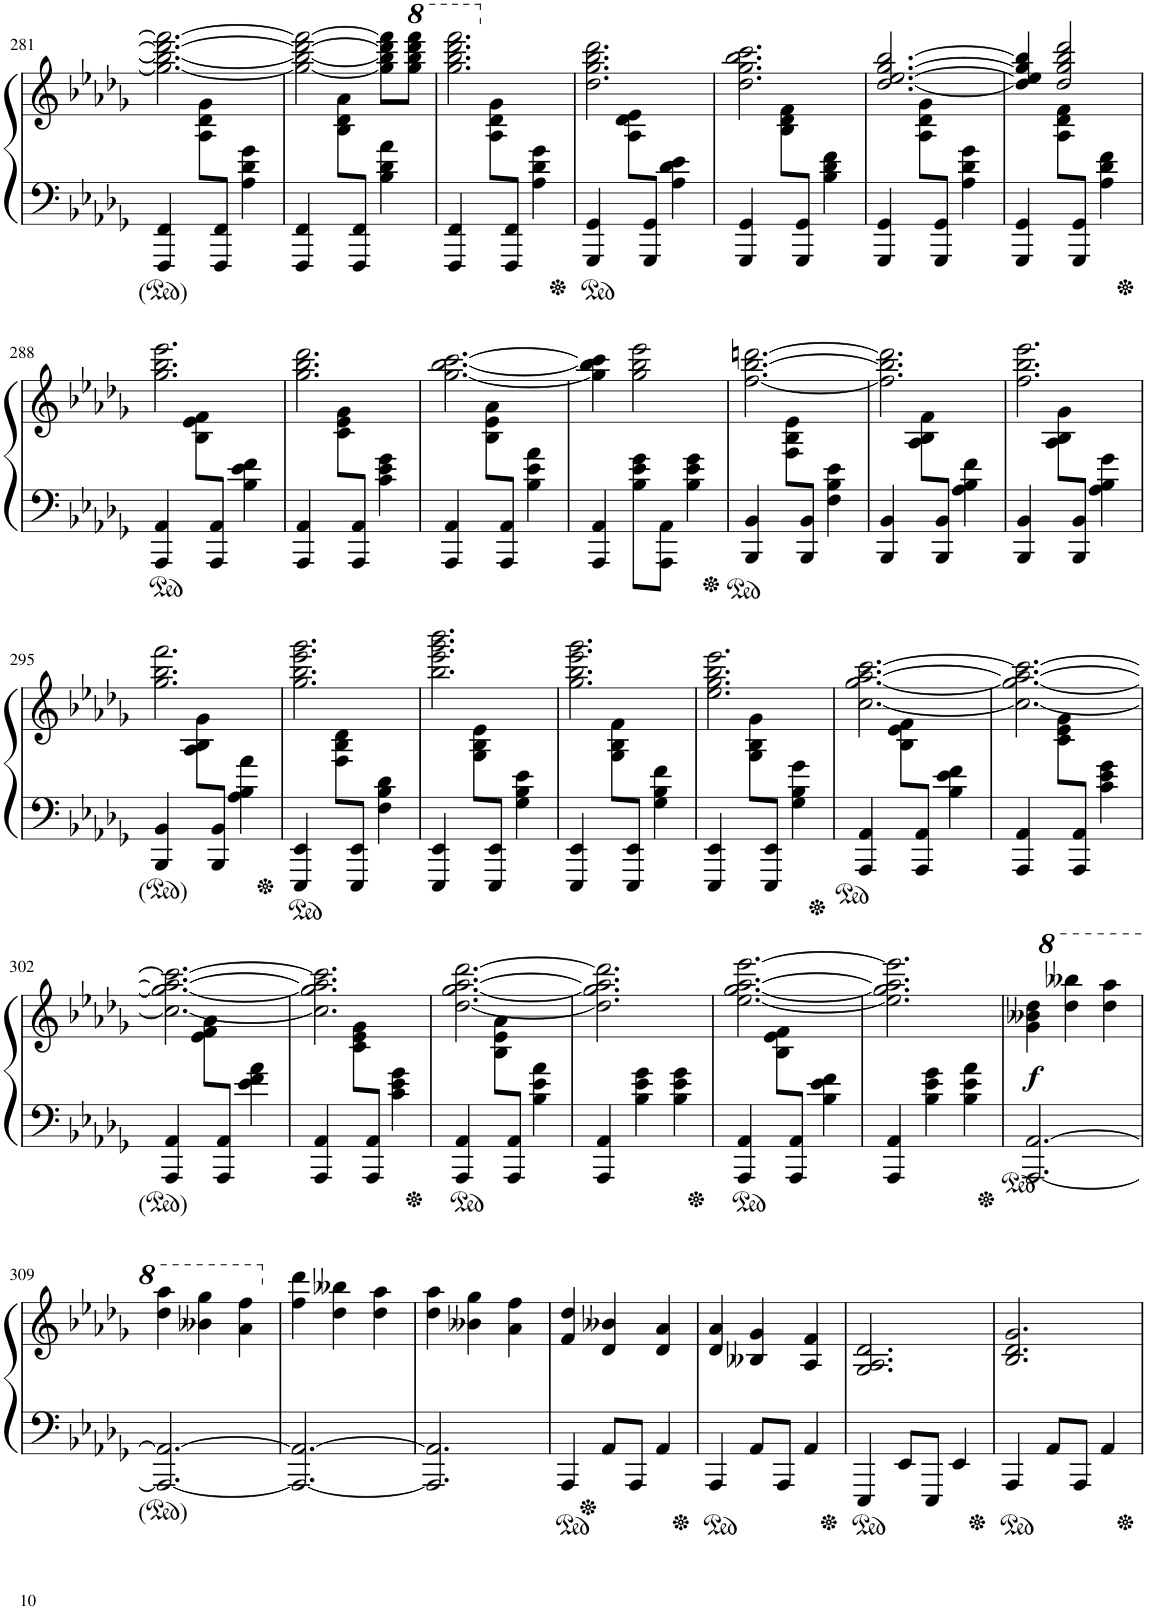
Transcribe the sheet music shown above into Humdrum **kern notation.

**kern	**kern	**dynam
*part1	*part1	*part1
*staff2	*staff1	*staff1/2
*I"Piano	*	*
*I'Pno.	*	*
!!LO:PB:g=z
*clefF4	*clefG2	*
*k[b-e-a-d-g-]	*k[b-e-a-d-g-]	*
*M3/4	*M3/4	*
=281	=281	=281
*	*^	*
4FFF/ 4FF/	2.gg-\_ 2.bb-\_ 2.ddd-\_ 2.fff\_	4ryy	.
8ryy	.	8A-\ 8d-\ 8g-\L	.
8FFF/ 8FF/J	.	4.ryy	.
4A-\ 4d-\ 4g-\	.	.	.
=282	=282	=282	=282
4FFF/ 4FF/	2gg-\_ 2bb-\_ 2ddd-\_ 2fff\_	4ryy	.
8ryy	.	8B-\ 8d-\ 8a-\L	.
8FFF/ 8FF/J	.	4.ryy	.
4B-\ 4d-\ 4a-\	8gg-\] 8bb-\] 8ddd-\] 8fff\]L	.	.
*	*8va	*	*
.	8ggg-\ 8bbb-\ 8dddd-\ 8ffff\J	.	.
=283	=283	=283	=283
4FFF/ 4FF/	2.ggg-\ 2.bbb-\ 2.dddd-\ 2.ffff\	4ryy	.
8ryy	.	8A-\ 8d-\ 8g-\L	.
8FFF/ 8FF/J	.	4.ryy	.
4A-\ 4d-\ 4g-\	.	.	.
=284	=284	=284	=284
*	*X8va	*	*
4GGG-/ 4GG-/	2.dd-\ 2.gg-\ 2.bb-\ 2.ddd-\	4ryy	.
8ryy	.	8A-\ 8d-\ 8e-\L	.
8GGG-/ 8GG-/J	.	4.ryy	.
4A-\ 4d-\ 4e-\	.	.	.
=285	=285	=285	=285
4GGG-/ 4GG-/	2.dd-\ 2.gg-\ 2.bb-\ 2.ccc\	4ryy	.
8ryy	.	8B-\ 8d-\ 8f\L	.
8GGG-/ 8GG-/J	.	4.ryy	.
4B-\ 4d-\ 4f\	.	.	.
=286	=286	=286	=286
4GGG-/ 4GG-/	[2.dd-/ [2.ee-/ [2.gg-/ [2.bb-/	4ryy	.
8ryy	.	8A-\ 8d-\ 8g-\L	.
8GGG-/ 8GG-/J	.	4.ryy	.
4A-\ 4d-\ 4g-\	.	.	.
=287	=287	=287	=287
4GGG-/ 4GG-/	4dd-/] 4ee-/] 4gg-/] 4bb-/]	4ryy	.
8ryy	2dd-/ 2gg-/ 2bb-/ 2ddd-/	8A-\ 8d-\ 8f\L	.
8GGG-/ 8GG-/J	.	4.ryy	.
4A-\ 4d-\ 4f\	.	.	.
!!LO:LB:g=z	!!
=288	=288	=288	=288
4AAA-/ 4AA-/	2.gg-\ 2.bb-\ 2.eee-\	4ryy	.
8ryy	.	8B-\ 8e-\ 8f\L	.
8AAA-/ 8AA-/J	.	4.ryy	.
4B-\ 4e-\ 4f\	.	.	.
=289	=289	=289	=289
4AAA-/ 4AA-/	2.gg-\ 2.bb-\ 2.ddd-\	4ryy	.
8ryy	.	8c\ 8e-\ 8g-\L	.
8AAA-/ 8AA-/J	.	4.ryy	.
4c\ 4e-\ 4g-\	.	.	.
=290	=290	=290	=290
4AAA-/ 4AA-/	[2.gg-\ [2.bb-\ [2.ccc\	4ryy	.
8ryy	.	8B-\ 8e-\ 8a-\L	.
8AAA-/ 8AA-/J	.	4.ryy	.
4B-\ 4e-\ 4a-\	.	.	.
*	*v	*v	*
=291	=291	=291
4AAA-/ 4AA-/	4gg-\] 4bb-\] 4ccc\]	.
8B-\ 8e-\ 8g-\L	2gg-\ 2bb-\ 2eee-\	.
8AAA-\ 8AA-\J	.	.
4B-\ 4e-\ 4g-\	.	.
=292	=292	=292
*	*^	*
4BBB-/ 4BB-/	[2.ff\ [2.bb-\ [2.dddn\	4ryy	.
8ryy	.	8F\ 8B-\ 8e-\L	.
8BBB-/ 8BB-/J	.	4.ryy	.
4F\ 4B-\ 4e-\	.	.	.
=293	=293	=293	=293
4BBB-/ 4BB-/	2.ff\] 2.bb-\] 2.ddd\]	4ryy	.
8ryy	.	8A-\ 8B-\ 8f\L	.
8BBB-/ 8BB-/J	.	4.ryy	.
4A-\ 4B-\ 4f\	.	.	.
=294	=294	=294	=294
4BBB-/ 4BB-/	2.ff\ 2.bb-\ 2.eee-\	4ryy	.
8ryy	.	8A-\ 8B-\ 8g-\L	.
8BBB-/ 8BB-/J	.	4.ryy	.
4A-\ 4B-\ 4g-\	.	.	.
!!LO:LB:g=z	!!
=295	=295	=295	=295
4BBB-/ 4BB-/	2.gg-\ 2.bb-\ 2.fff\	4ryy	.
8ryy	.	8A-\ 8B-\ 8g-\L	.
8BBB-/ 8BB-/J	.	4.ryy	.
4A-\ 4B-\ 4a-\	.	.	.
=296	=296	=296	=296
4EEE-/ 4EE-/	2.gg-\ 2.bb-\ 2.eee-\ 2.ggg-\	4ryy	.
8ryy	.	8F\ 8B-\ 8d-\L	.
8EEE-/ 8EE-/J	.	4.ryy	.
4F\ 4B-\ 4d-\	.	.	.
=297	=297	=297	=297
4EEE-/ 4EE-/	2.bb-\ 2.eee-\ 2.ggg-\ 2.bbb-\	4ryy	.
8ryy	.	8G-\ 8B-\ 8e-\L	.
8EEE-/ 8EE-/J	.	4.ryy	.
4G-\ 4B-\ 4e-\	.	.	.
=298	=298	=298	=298
4EEE-/ 4EE-/	2.gg-\ 2.bb-\ 2.eee-\ 2.ggg-\	4ryy	.
8ryy	.	8G-\ 8B-\ 8f\L	.
8EEE-/ 8EE-/J	.	4.ryy	.
4G-\ 4B-\ 4f\	.	.	.
=299	=299	=299	=299
4EEE-/ 4EE-/	2.ee-\ 2.gg-\ 2.bb-\ 2.eee-\	4ryy	.
8ryy	.	8G-\ 8B-\ 8g-\L	.
8EEE-/ 8EE-/J	.	4.ryy	.
4G-\ 4B-\ 4g-\	.	.	.
=300	=300	=300	=300
4AAA-/ 4AA-/	[2.cc\ [2.gg-\ [2.aa-\ [2.ccc\	4ryy	.
8ryy	.	8B-\ 8e-\ 8f\L	.
8AAA-/ 8AA-/J	.	4.ryy	.
4B-\ 4e-\ 4f\	.	.	.
=301	=301	=301	=301
4AAA-/ 4AA-/	2.cc\_ 2.gg-\_ 2.aa-\_ 2.ccc\_	4ryy	.
8ryy	.	8c\ 8e-\ 8g-\L	.
8AAA-/ 8AA-/J	.	4.ryy	.
4c\ 4e-\ 4g-\	.	.	.
!!LO:LB:g=z	!!
=302	=302	=302	=302
4AAA-/ 4AA-/	2.cc\_ 2.gg-\_ 2.aa-\_ 2.ccc\_	4ryy	.
8ryy	.	8e-\ 8f\ 8a-\L	.
8AAA-/ 8AA-/J	.	4.ryy	.
4e-\ 4f\ 4a-\	.	.	.
=303	=303	=303	=303
4AAA-/ 4AA-/	2.cc\] 2.gg-\] 2.aa-\] 2.ccc\]	4ryy	.
8ryy	.	8c\ 8e-\ 8g-\L	.
8AAA-/ 8AA-/J	.	4.ryy	.
4c\ 4e-\ 4g-\	.	.	.
=304	=304	=304	=304
4AAA-/ 4AA-/	[2.dd-\ [2.gg-\ [2.aa-\ [2.ddd-\	4ryy	.
8ryy	.	8B-\ 8e-\ 8a-\L	.
8AAA-/ 8AA-/J	.	4.ryy	.
4B-\ 4e-\ 4a-\	.	.	.
*	*v	*v	*
=305	=305	=305
4AAA-/ 4AA-/	2.dd-\] 2.gg-\] 2.aa-\] 2.ddd-\]	.
4B-\ 4e-\ 4g-\	.	.
4B-\ 4e-\ 4g-\	.	.
=306	=306	=306
*	*^	*
4AAA-/ 4AA-/	[2.ee-\ [2.gg-\ [2.aa-\ [2.eee-\	4ryy	.
8ryy	.	8B-\ 8e-\ 8f\L	.
8AAA-/ 8AA-/J	.	4.ryy	.
4B-\ 4e-\ 4f\	.	.	.
*	*v	*v	*
=307	=307	=307
4AAA-/ 4AA-/	2.ee-\] 2.gg-\] 2.aa-\] 2.eee-\]	.
4B-\ 4e-\ 4g-\	.	.
4B-\ 4e-\ 4a-\	.	.
=308	=308	=308
!	!	!LO:DY:b
[2.AAA-/ [2.AA-/	4g-\ 4b--X\ 4dd-\	f
*	*8va	*
.	4ddd-\ 4bbb--X\	.
.	4ddd-\ 4aaa-\	.
!!LO:LB:g=z
=309	=309	=309
2.AAA-/_ 2.AA-/_	4ddd-\ 4aaa-\	.
.	4bb--X\ 4ggg-\	.
.	4aa-\ 4fff\	.
=310	=310	=310
*	*X8va	*
2.AAA-/_ 2.AA-/_	4ff\ 4ddd-\	.
.	4dd-\ 4bb--X\	.
.	4dd-\ 4aa-\	.
=311	=311	=311
2.AAA-/] 2.AA-/]	4dd-\ 4aa-\	.
.	4b--X\ 4gg-\	.
.	4a-\ 4ff\	.
=312	=312	=312
4AAA-/	4f/ 4dd-/	.
8AA-/L	4d-/ 4b--X/	.
8AAA-/J	.	.
4AA-/	4d-/ 4a-/	.
=313	=313	=313
4AAA-/	4d-/ 4a-/	.
8AA-/L	4B--X/ 4g-/	.
8AAA-/J	.	.
4AA-/	4A-/ 4f/	.
=314	=314	=314
4EEE-/	2.G-/ 2.A-/ 2.d-/	.
8EE-/L	.	.
8EEE-/J	.	.
4EE-/	.	.
=315	=315	=315
4AAA-/	2.B-/ 2.d-/ 2.g-/	.
8AA-/L	.	.
8AAA-/J	.	.
4AA-/	.	.
=	=	=
*-	*-	*-
